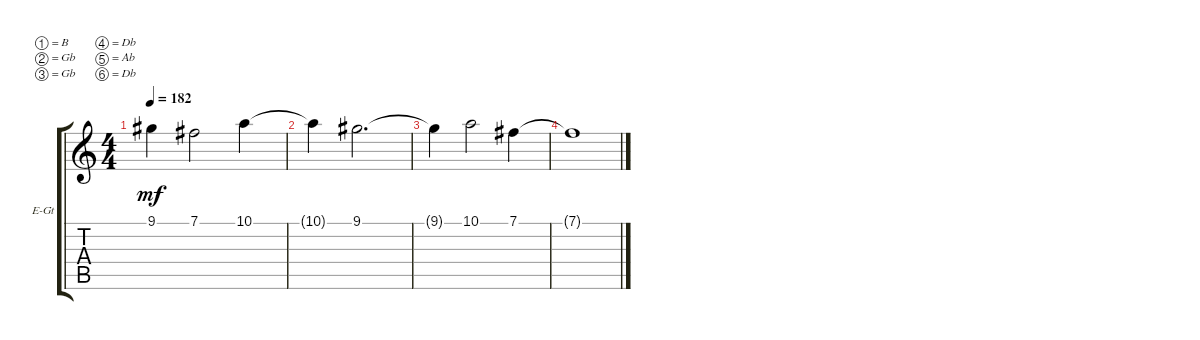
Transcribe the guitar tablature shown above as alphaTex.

\defaultSystemsLayout 4
\bracketExtendMode groupsimilarinstruments
\firstSystemTrackNameOrientation horizontal
\otherSystemsTrackNameOrientation horizontal
\track ("Electric Guitar" "E-Gt") {instrument electricguitarclean}
\staff {score tabs}
\tuning (B3 Gb3 Gb3 Db3 Ab2 Db2)
\ts (4 4)
\tempo 182
\clef g2
\scale
0.333333
\ks c
9.1{t}.4{dy mf} 7.1.2 10.1.4 |
\scale
0.333333 10.1{t}.4 9.1.2{d} |
\scale
0.333333 9.1{t}.4 10.1.2 7.1.4 |
\scale
0.333333 7.1{t}.1 |
\scale
0.333333 |
\scale
0.333333 |
\scale
0.333333 |
\scale
0.333333 |
\scale
0.333333 |
\scale
0.333333 |
\scale
0.333333 |
\scale
0.333333 |
\scale
0.333333 |
\scale
0.333333 |
\scale
0.333333 |
\scale
0.333333
